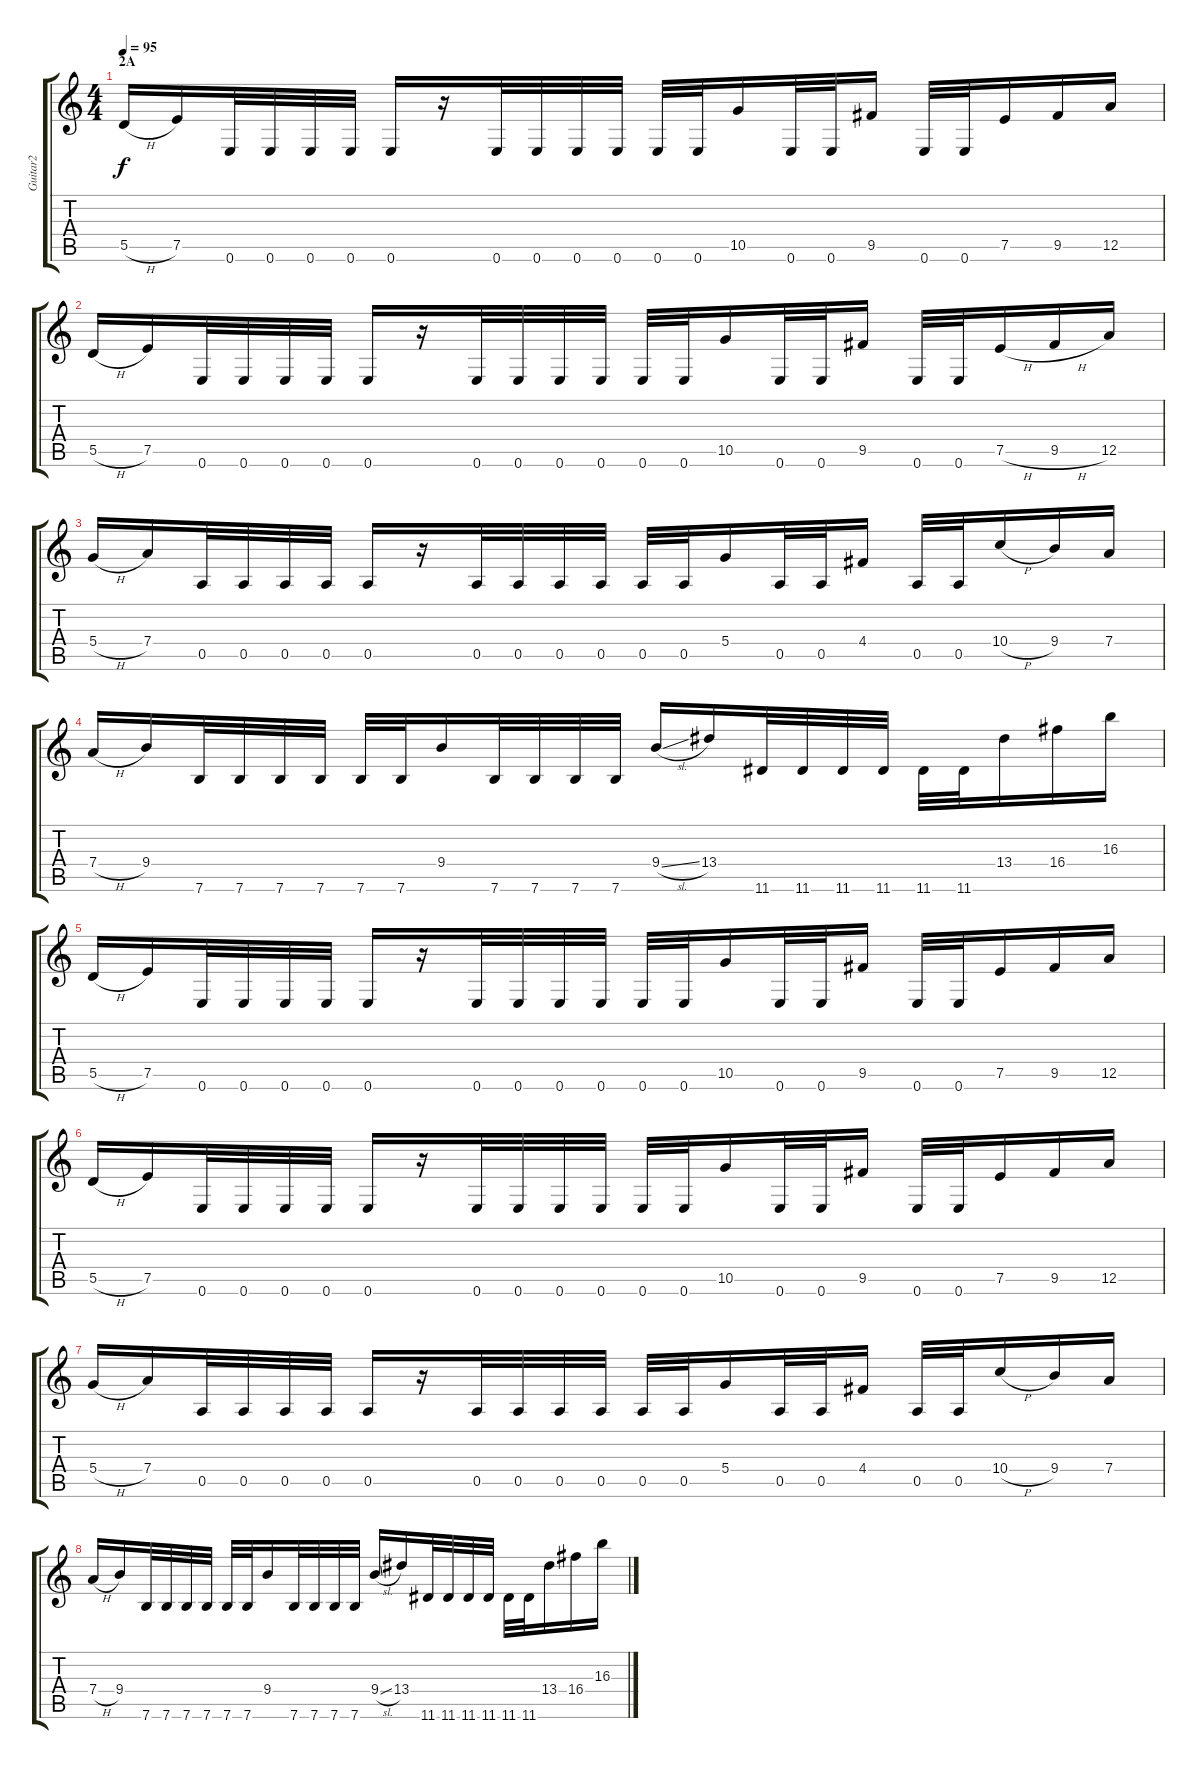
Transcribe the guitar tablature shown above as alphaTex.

\track ("Guitar2" "Guitar2") {instrument overdrivenguitar}
\staff {score tabs}
\tuning (E4 B3 G3 D3 A2 E2) {hide}
\ts (4 4)
\section ("" "2A")
\tempo 95
\clef g2
\ks c
5.5{h}.16{dy f} 7.5.16 0.6.32 0.6.32 0.6.32 0.6.32 0.6.16 r.16 0.6.32 0.6.32 0.6.32 0.6.32 0.6.32 0.6.32 10.5.16 0.6.32 0.6.32 9.5.16 0.6.32 0.6.32 7.5.16 9.5.16 12.5.16 |
5.5{h}.16 7.5.16 0.6.32 0.6.32 0.6.32 0.6.32 0.6.16 r.16 0.6.32 0.6.32 0.6.32 0.6.32 0.6.32 0.6.32 10.5.16 0.6.32 0.6.32 9.5.16 0.6.32 0.6.32 7.5{h}.16 9.5{h}.16 12.5.16 |
5.4{h}.16 7.4.16 0.5.32 0.5.32 0.5.32 0.5.32 0.5.16 r.16 0.5.32 0.5.32 0.5.32 0.5.32 0.5.32 0.5.32 5.4.16 0.5.32 0.5.32 4.4.16 0.5.32 0.5.32 10.4{h}.16 9.4.16 7.4.16 |
7.4{h}.16 9.4.16 7.6.32 7.6.32 7.6.32 7.6.32 7.6.32 7.6.32 9.4.16 7.6.32 7.6.32 7.6.32 7.6.32 9.4{sl}.16 13.4.16 11.6.32 11.6.32 11.6.32 11.6.32 11.6.32 11.6.32 13.4.16 16.4.16 16.3.16 |
5.5{h}.16 7.5.16 0.6.32 0.6.32 0.6.32 0.6.32 0.6.16 r.16 0.6.32 0.6.32 0.6.32 0.6.32 0.6.32 0.6.32 10.5.16 0.6.32 0.6.32 9.5.16 0.6.32 0.6.32 7.5.16 9.5.16 12.5.16 |
5.5{h}.16 7.5.16 0.6.32 0.6.32 0.6.32 0.6.32 0.6.16 r.16 0.6.32 0.6.32 0.6.32 0.6.32 0.6.32 0.6.32 10.5.16 0.6.32 0.6.32 9.5.16 0.6.32 0.6.32 7.5.16 9.5.16 12.5.16 |
5.4{h}.16 7.4.16 0.5.32 0.5.32 0.5.32 0.5.32 0.5.16 r.16 0.5.32 0.5.32 0.5.32 0.5.32 0.5.32 0.5.32 5.4.16 0.5.32 0.5.32 4.4.16 0.5.32 0.5.32 10.4{h}.16 9.4.16 7.4.16 |
7.4{h}.16 9.4.16 7.6.32 7.6.32 7.6.32 7.6.32 7.6.32 7.6.32 9.4.16 7.6.32 7.6.32 7.6.32 7.6.32 9.4{sl}.16 13.4.16 11.6.32 11.6.32 11.6.32 11.6.32 11.6.32 11.6.32 13.4.16 16.4.16 16.3.16
